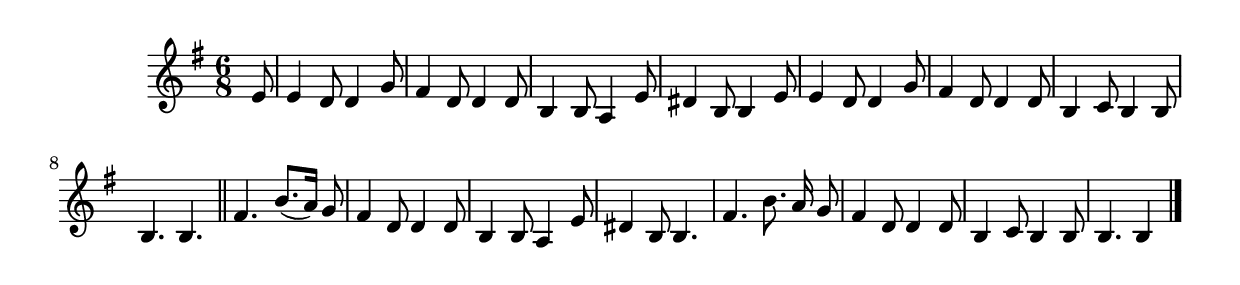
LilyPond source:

\language "deutsch"
\version "2.24.4"

global = {
 \time 6/8 % Takt
 \key g \major % Tonart
 \autoBeamOff % Automatische Balken abschalten
 \partial 8 % Achtelnote Auftakt
}

\relative c' {
 \global
 e8 |
 e4 d8 d4 g8 |
 fis4 d8 d4 d8 |
 h4 h8 a4 e'8 |
 dis4 h8 h4 e8 |
 e4 d8 d4 g8 |
 fis4 d8 d4 d8 |
 h4 c8 h4 h8 |
 h4. h | \section
 fis'4. h8.([ a16]) g8 |
 fis4 d8 d4 d8 |
 h4 h8 a4 e'8 |
 dis4 h8 h4. |
 fis'4. h8. a16 g8 |
 fis4 d8 d4 d8 |
 h4 c8 h4 h8 |
 h4. h4 \fine
}